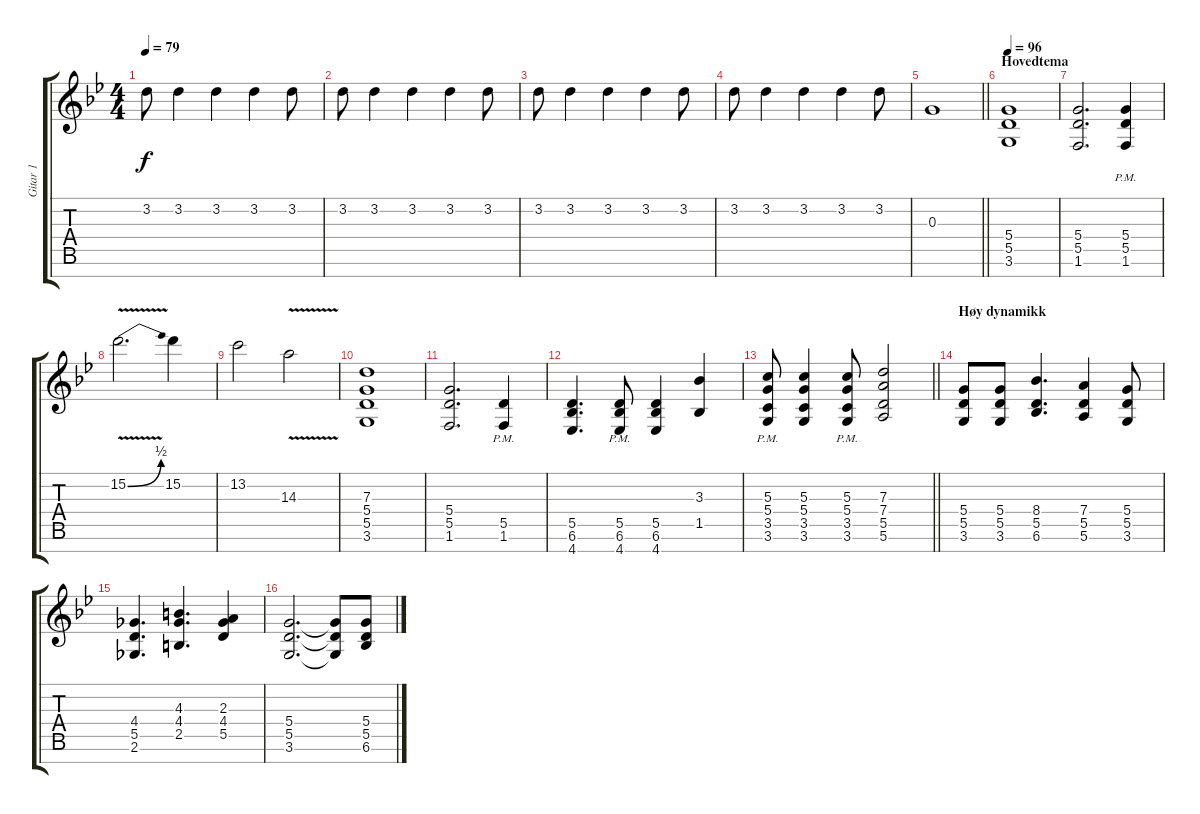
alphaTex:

\track ("Gitar 1" "Gitar 1") {instrument electricguitarmuted}
\staff {score tabs}
\tuning (E4 B3 G3 D3 A2 E2 B1) {hide}
\ts (4 4)
\tempo 79
\clef g2
\ks gminor
3.2.8{dy f} 3.2.4 3.2.4 3.2.4 3.2.8 |
3.2.8 3.2.4 3.2.4 3.2.4 3.2.8 |
3.2.8 3.2.4 3.2.4 3.2.4 3.2.8 |
3.2.8 3.2.4 3.2.4 3.2.4 3.2.8 |
\barLineRight lightlight
0.3.1 |
\section ("" "Hovedtema")
\tempo 96
(5.4 5.5 3.6).1{instrument distortionguitar} |
(5.4 5.5 1.6).2{d} (5.4 5.5 1.6{pm}).4 |
15.2{be (bend 0 0 60 2) v}.2{d} 15.2.4 |
13.2.2 14.3{v}.2 |
(7.3 5.4 5.5 3.6).1 |
(5.4 5.5 1.6).2{d} (5.5{pm} 1.6{pm}).4 |
(5.5 6.6 4.7).4{d} (5.5{pm} 6.6{pm} 4.7).8 (5.5 6.6 4.7).4 (3.3 1.5).4 |
\barLineRight lightlight
(5.3 5.4 3.5{pm} 3.6{pm}).8 (5.3 5.4 3.5 3.6).4 (5.3 5.4 3.5 3.6{pm}).8 (7.3 7.4 5.5 5.6).2 |
\section ("" "Høy dynamikk")
(5.4 5.5 3.6).8 (5.4 5.5 3.6).8 (8.4 5.5 6.6).4{d} (7.4 5.5 5.6).4 (5.4 5.5 3.6).8 |
(4.4 5.5 2.6).4{d} (4.3 4.4 2.5).4{d} (2.3 4.4 5.5).4 |
(5.4 5.5 3.6).2{d} (5.4{t} 5.5{t} 3.6{t}).8 (5.4 5.5 6.6).8
